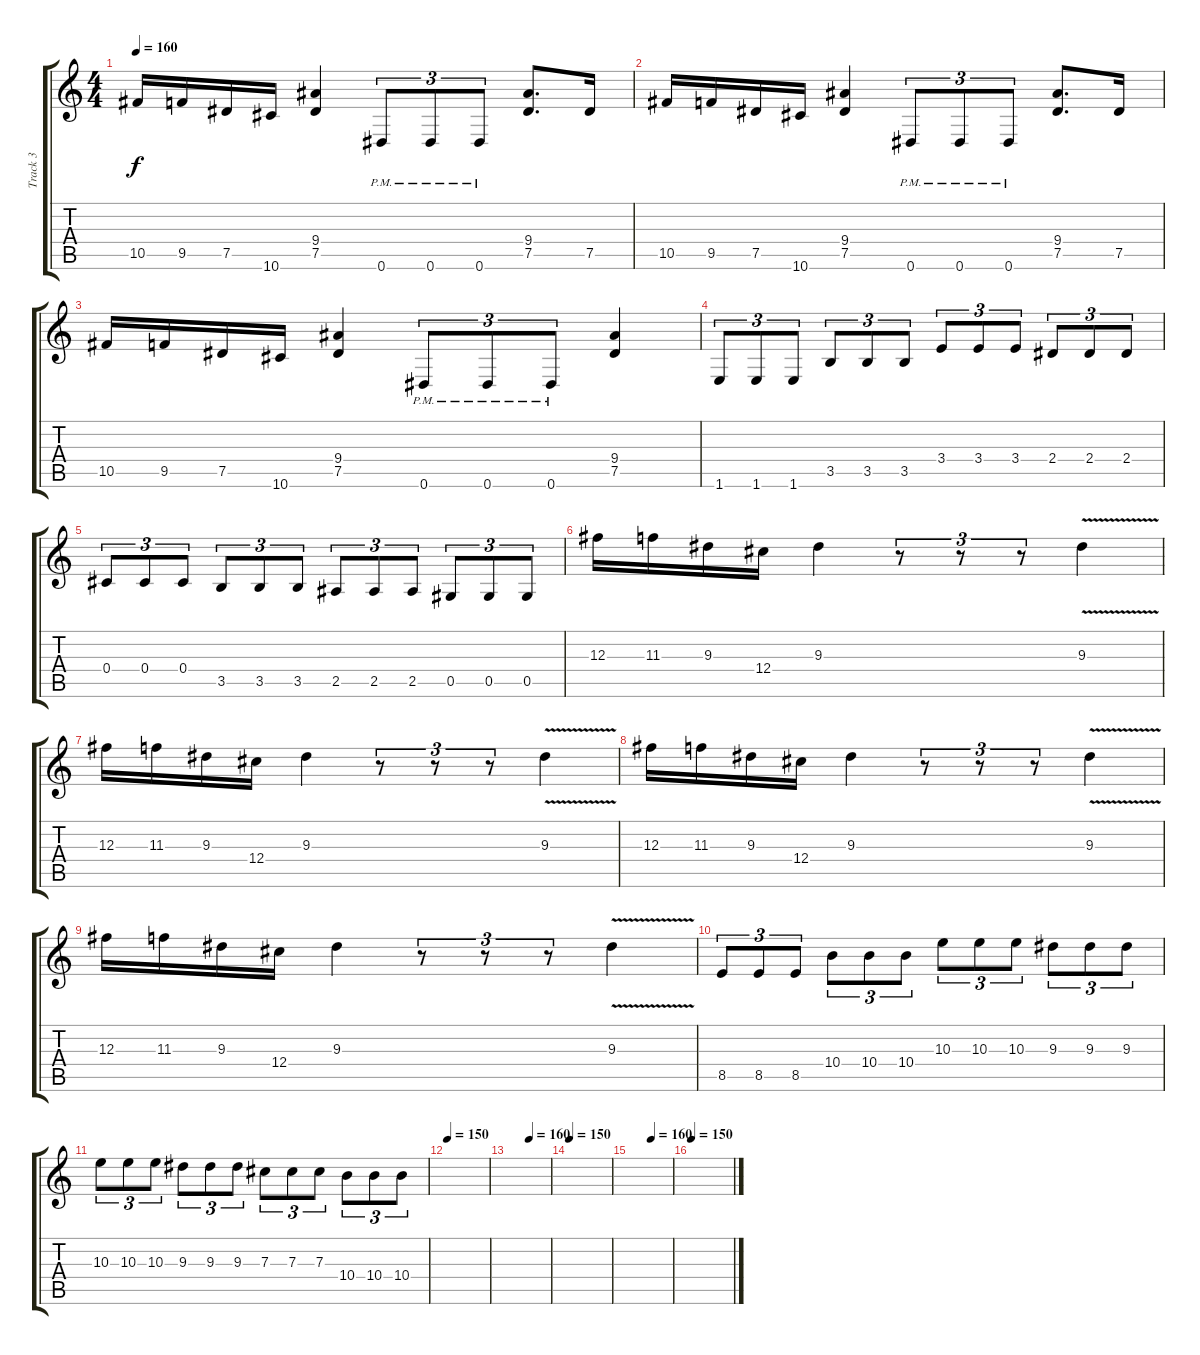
\track ("Track 3" "Track 3") {instrument distortionguitar}
\staff {score tabs}
\tuning (Eb4 Bb3 Gb3 Db3 Ab2 Eb2) {hide}
\ts (4 4)
\tempo 160
\clef g2
\ks c
10.5.16{dy f} 9.5.16 7.5.16 10.6.16 (9.4 7.5).4 0.6{pm}.8{tu (3 2)} 0.6{pm}.8{tu (3 2)} 0.6{pm}.8{tu (3 2)} (9.4 7.5).8{d} 7.5.16 |
10.5.16 9.5.16 7.5.16 10.6.16 (9.4 7.5).4 0.6{pm}.8{tu (3 2)} 0.6{pm}.8{tu (3 2)} 0.6{pm}.8{tu (3 2)} (9.4 7.5).8{d} 7.5.16 |
10.5.16 9.5.16 7.5.16 10.6.16 (9.4 7.5).4 0.6{pm}.8{tu (3 2)} 0.6{pm}.8{tu (3 2)} 0.6{pm}.8{tu (3 2)} (9.4 7.5).4 |
1.6.8{tu (3 2)} 1.6.8{tu (3 2)} 1.6.8{tu (3 2)} 3.5.8{tu (3 2)} 3.5.8{tu (3 2)} 3.5.8{tu (3 2)} 3.4.8{tu (3 2)} 3.4.8{tu (3 2)} 3.4.8{tu (3 2)} 2.4.8{tu (3 2)} 2.4.8{tu (3 2)} 2.4.8{tu (3 2)} |
0.4.8{tu (3 2)} 0.4.8{tu (3 2)} 0.4.8{tu (3 2)} 3.5.8{tu (3 2)} 3.5.8{tu (3 2)} 3.5.8{tu (3 2)} 2.5.8{tu (3 2)} 2.5.8{tu (3 2)} 2.5.8{tu (3 2)} 0.5.8{tu (3 2)} 0.5.8{tu (3 2)} 0.5.8{tu (3 2)} |
12.3.16 11.3.16 9.3.16 12.4.16 9.3.4 r.8{tu (3 2)} r.8{tu (3 2)} r.8{tu (3 2)} 9.3{v}.4 |
12.3.16 11.3.16 9.3.16 12.4.16 9.3.4 r.8{tu (3 2)} r.8{tu (3 2)} r.8{tu (3 2)} 9.3{v}.4 |
12.3.16 11.3.16 9.3.16 12.4.16 9.3.4 r.8{tu (3 2)} r.8{tu (3 2)} r.8{tu (3 2)} 9.3{v}.4 |
12.3.16 11.3.16 9.3.16 12.4.16 9.3.4 r.8{tu (3 2)} r.8{tu (3 2)} r.8{tu (3 2)} 9.3{v}.4 |
8.5.8{tu (3 2)} 8.5.8{tu (3 2)} 8.5.8{tu (3 2)} 10.4.8{tu (3 2)} 10.4.8{tu (3 2)} 10.4.8{tu (3 2)} 10.3.8{tu (3 2)} 10.3.8{tu (3 2)} 10.3.8{tu (3 2)} 9.3.8{tu (3 2)} 9.3.8{tu (3 2)} 9.3.8{tu (3 2)} |
10.3.8{tu (3 2)} 10.3.8{tu (3 2)} 10.3.8{tu (3 2)} 9.3.8{tu (3 2)} 9.3.8{tu (3 2)} 9.3.8{tu (3 2)} 7.3.8{tu (3 2)} 7.3.8{tu (3 2)} 7.3.8{tu (3 2)} 10.4.8{tu (3 2)} 10.4.8{tu (3 2)} 10.4.8{tu (3 2)} |
\tempo 150
|
\tempo (160 0.5)
|
\tempo 150
|
\tempo (160 0.5)
|
\tempo 150
